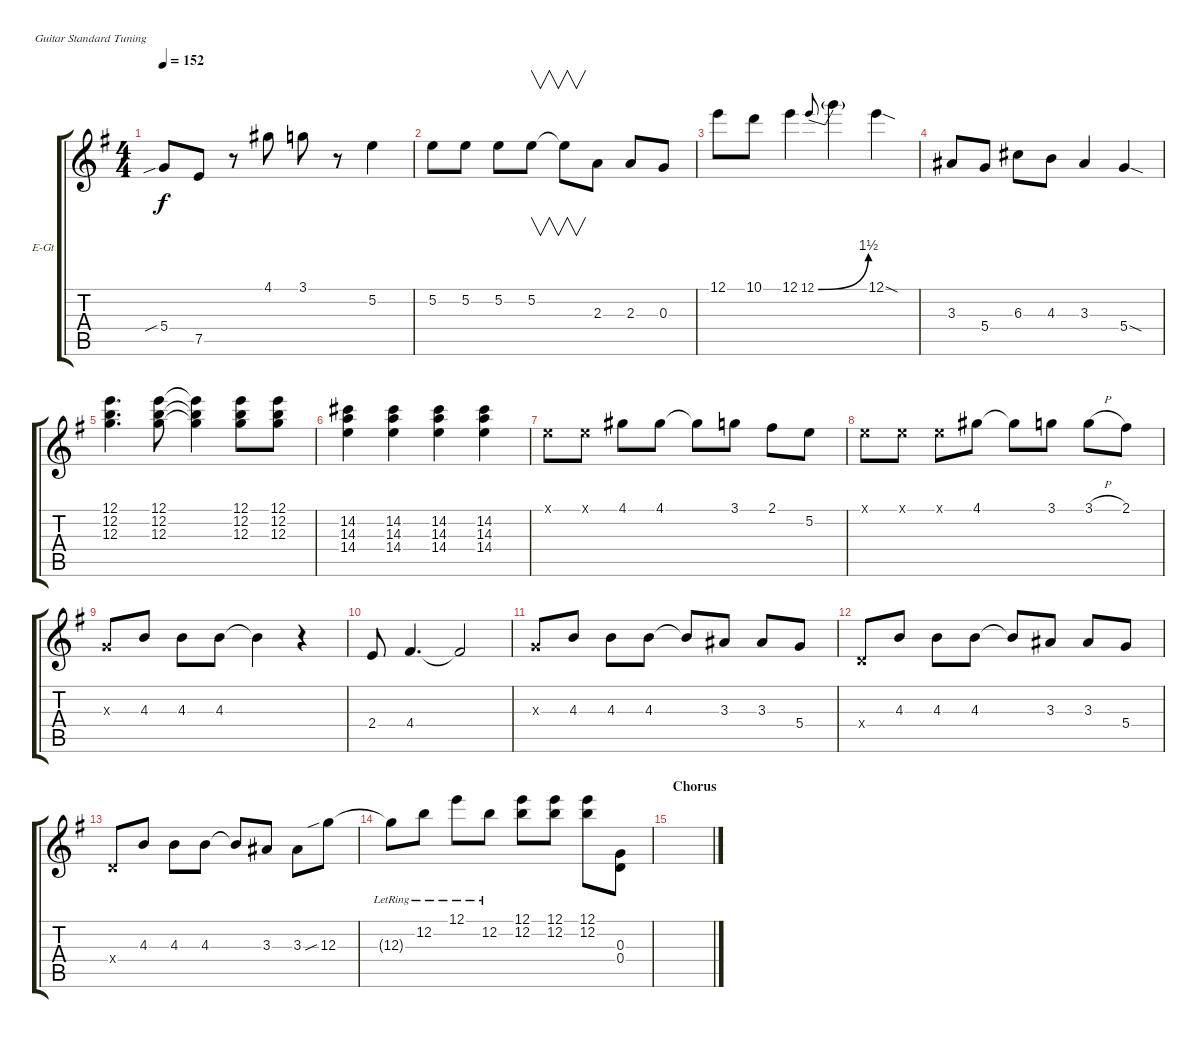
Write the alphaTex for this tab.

\defaultSystemsLayout 4
\bracketExtendMode groupsimilarinstruments
\firstSystemTrackNameOrientation horizontal
\otherSystemsTrackNameOrientation horizontal
\track ("Electric Guitar" "E-Gt") {instrument distortionguitar}
\staff {score tabs}
\tuning (E4 B3 G3 D3 A2 E2)
\ts (4 4)
\tempo 152
\clef g2
\scale
1.11097
\ks g
5.4{sib}.8{dy f} 7.5.8 r.8 4.1.8 3.1.8 r.8 5.2.4 |
\scale
0.944515 5.2.8 5.2.8 5.2.8 5.2.8{v} 5.2{t}.8{v} 2.3.8 2.3.8 0.3.8 |
\scale
0.944515 12.1.8 10.1.8 12.1.4 12.1{be (bend 0 0 16.8 6)}.8{gr onbeat} 12.1{t}.4 12.1{sod}.4 |
\scale
1.11097 3.3.8 5.4.8 6.3.8 4.3.8 3.3.4 5.4{sod}.4 |
\scale
0.944515 (12.1 12.2 12.3).4{d} (12.1 12.2 12.3).8 (12.1{t} 12.2{t} 12.3{t}).4 (12.1 12.2 12.3).8 (12.1 12.2 12.3).8 |
\scale
0.944515 (14.2 14.3 14.4).4 (14.2 14.3 14.4).4 (14.2 14.3 14.4).4 (14.2 14.3 14.4).4 |
\scale
1.11097 0.1{x}.8 0.1{x}.8 4.1.8 4.1.8 4.1{t}.8 3.1.8 2.1.8 5.2.8 |
\scale
0.944515 0.1{x}.8 0.1{x}.8 0.1{x}.8 4.1.8 4.1{t}.8 3.1.8 3.1{h}.8 2.1.8 |
\scale
0.944515 0.3{x}.8 4.3.8 4.3.8 4.3.8 4.3{t}.4 r.4 |
\scale
1.11097 2.4.8 4.4.4{d} 4.4{t}.2 |
\scale
0.944515 0.3{x}.8 4.3.8 4.3.8 4.3.8 4.3{t}.8 3.3.8 3.3.8 5.4.8 |
\scale
0.944515 0.4{x}.8 4.3.8 4.3.8 4.3.8 4.3{t}.8 3.3.8 3.3.8 5.4.8 |
\scale
1.11097 0.4{x}.8 4.3.8 4.3.8 4.3.8 4.3{t}.8 3.3.8 3.3.8 12.3{sib}.8 |
\scale
0.944515 12.3{lr t}.8 12.2{lr}.8 12.1{lr}.8 12.2{lr}.8 (12.2 12.1).8 (12.2 12.1).8 (12.1 12.2).8 (0.3 0.4).8 |
\section ("" "Chorus")
\scale
0.944515 |
\scale
1.11097
